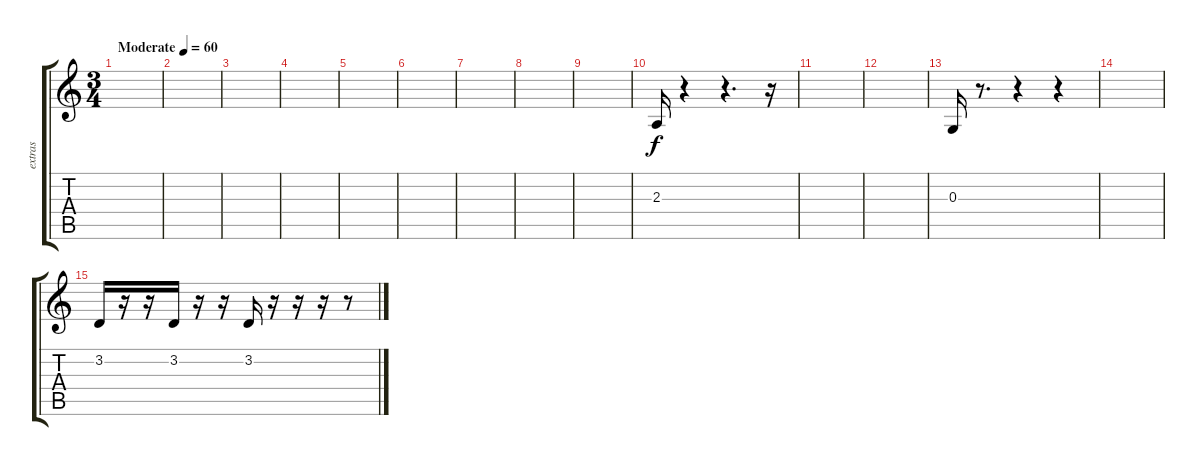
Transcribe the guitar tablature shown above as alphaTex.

\track ("extras" "extras") {instrument acousticgrandpiano}
\staff {score tabs}
\tuning (E4 B3 G3 D3 A2 E2) {hide}
\ts (3 4)
\tempo (60 "Moderate")
\clef g2
\ks c
|
|
|
|
|
|
|
|
|
2.3.16 r.4 r.4{d} r.16 |
|
|
0.3.16 r.8{d} r.4 r.4 |
|
3.2.16 r.16 r.16 3.2.16 r.16 r.16 3.2.16 r.16 r.16 r.16 r.8
